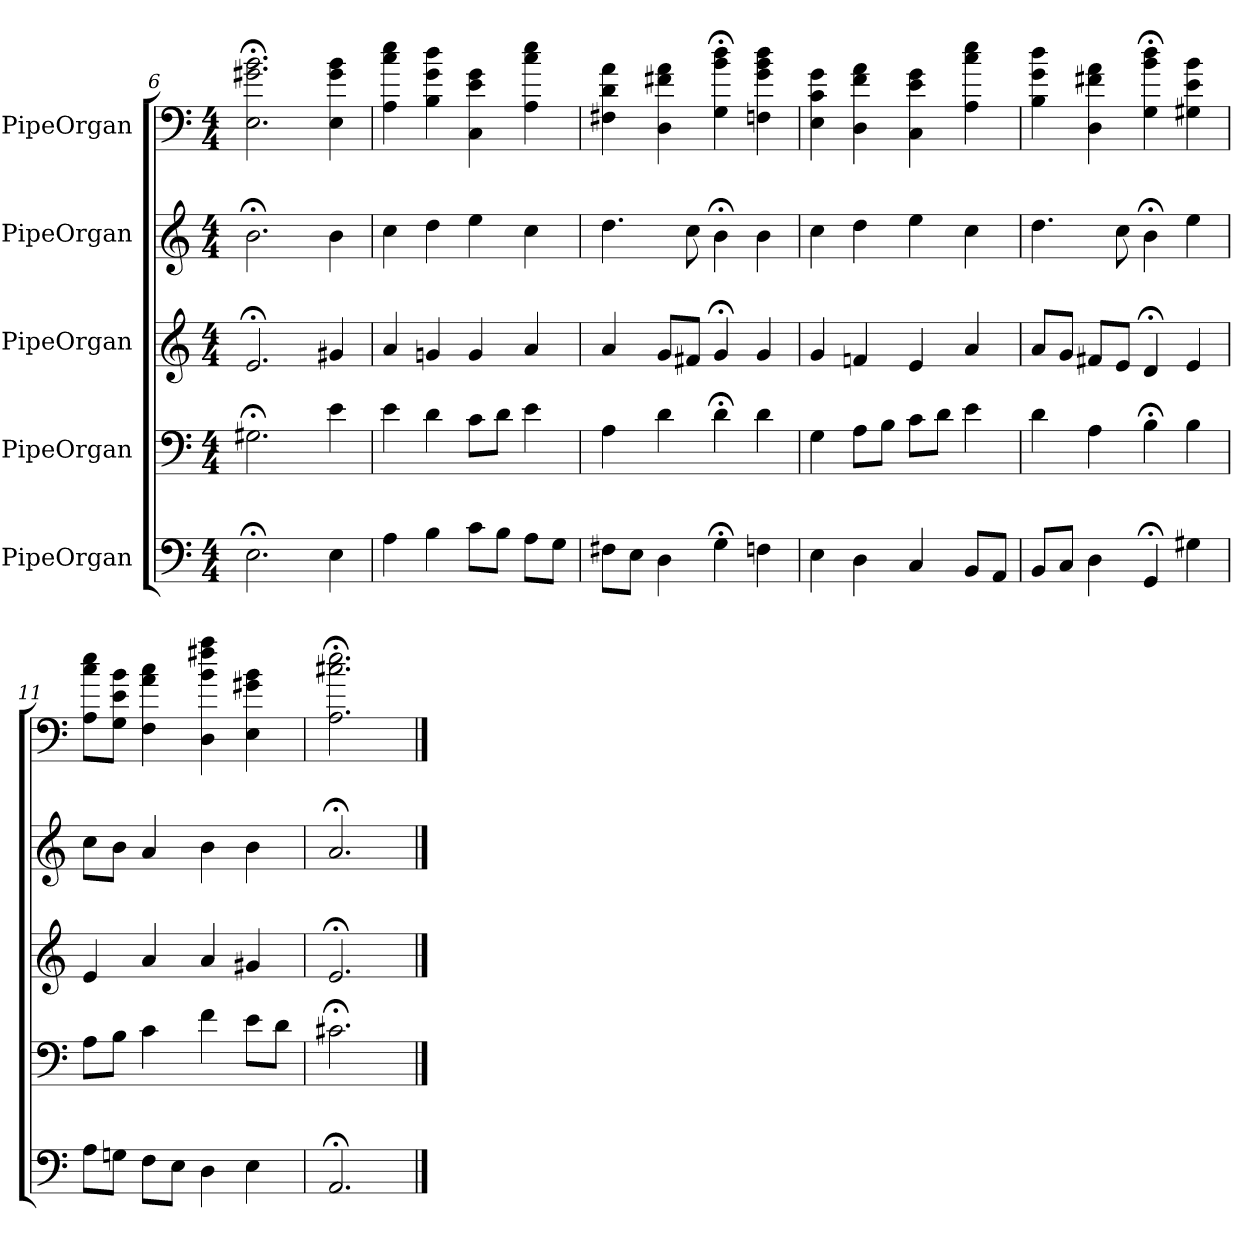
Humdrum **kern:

**kern	**kern	**kern	**kern	**kern
*part5	*part4	*part3	*part2	*part1
*staff5	*staff4	*staff3	*staff2	*staff1
*I"PipeOrgan	*I"PipeOrgan	*I"PipeOrgan	*I"PipeOrgan	*I"PipeOrgan
*clefF4	*clefF4	*clefG2	*clefG2	*
*k[]	*k[]	*k[]	*k[]	*k[]
*a:	*a:	*a:	*a:	*a:
*M4/4	*M4/4	*M4/4	*M4/4	*M4/4
=6	=6	=6	=6	=6
2.E;<	2.G#X;<	2.e;<	2.b;<	2.E;< 2.g#X;< 2.b;<
4E	4e	4g#X	4b	4E 4g# 4b
=7	=7	=7	=7	=7
4A	4e	4a	4cc	4A 4cc 4ee
4B	4d	4gn	4dd	4B 4g 4dd
8c\L	8c\L	4g	4ee	4C 4e 4g
8B\J	8d\J	.	.	.
8A\L	4e	4a	4cc	4A 4cc 4ee
8G\J	.	.	.	.
=8	=8	=8	=8	=8
8F#X\L	4A	4a	4.dd	4F#X 4d 4a
8E\J	.	.	.	.
4D	4d	8g/L	.	4D 4f#X 4a
.	.	8f#X/J	8cc	.
4G;<	4d;<	4g;<	4b;<	4G;< 4b;< 4dd;<
4Fn	4d	4g	4b	4Fn 4g 4b 4dd
=9	=9	=9	=9	=9
4E	4G	4g	4cc	4E 4c 4g
4D	8A\L	4fn	4dd	4D 4f 4a
.	8B\J	.	.	.
4C	8c\L	4e	4ee	4C 4e 4g
.	8d\J	.	.	.
8BB/L	4e	4a	4cc	4A 4cc 4ee
8AA/J	.	.	.	.
=10	=10	=10	=10	=10
8BB/L	4d	8a/L	4.dd	4B 4g 4dd
8C/J	.	8g/J	.	.
4D	4A	8f#X/L	.	4D 4f#X 4a
.	.	8e/J	8cc	.
4GG;<	4B;<	4d;<	4b;<	4G;< 4b;< 4dd;<
4G#X	4B	4e	4ee	4G#X 4e 4b
=11	=11	=11	=11	=11
8A\L	8A\L	4e	8cc\L	8A 8cc 8eeL
8Gn\J	8B\J	.	8b\J	8G 8e 8bJ
8F\L	4c	4a	4a	4F 4a 4cc
8E\J	.	.	.	.
4D	4f	4a	4b	4D 4b 4ff#X 4aa
4E	8e\L	4g#X	4b	4E 4g#X 4b
.	8d\J	.	.	.
=12	=12	=12	=12	=12
2.AA;<	2.c#X;<	2.e;<	2.a;<	2.A;< 2.cc#X;< 2.ee;<
==	==	==	==	==
*-	*-	*-	*-	*-
